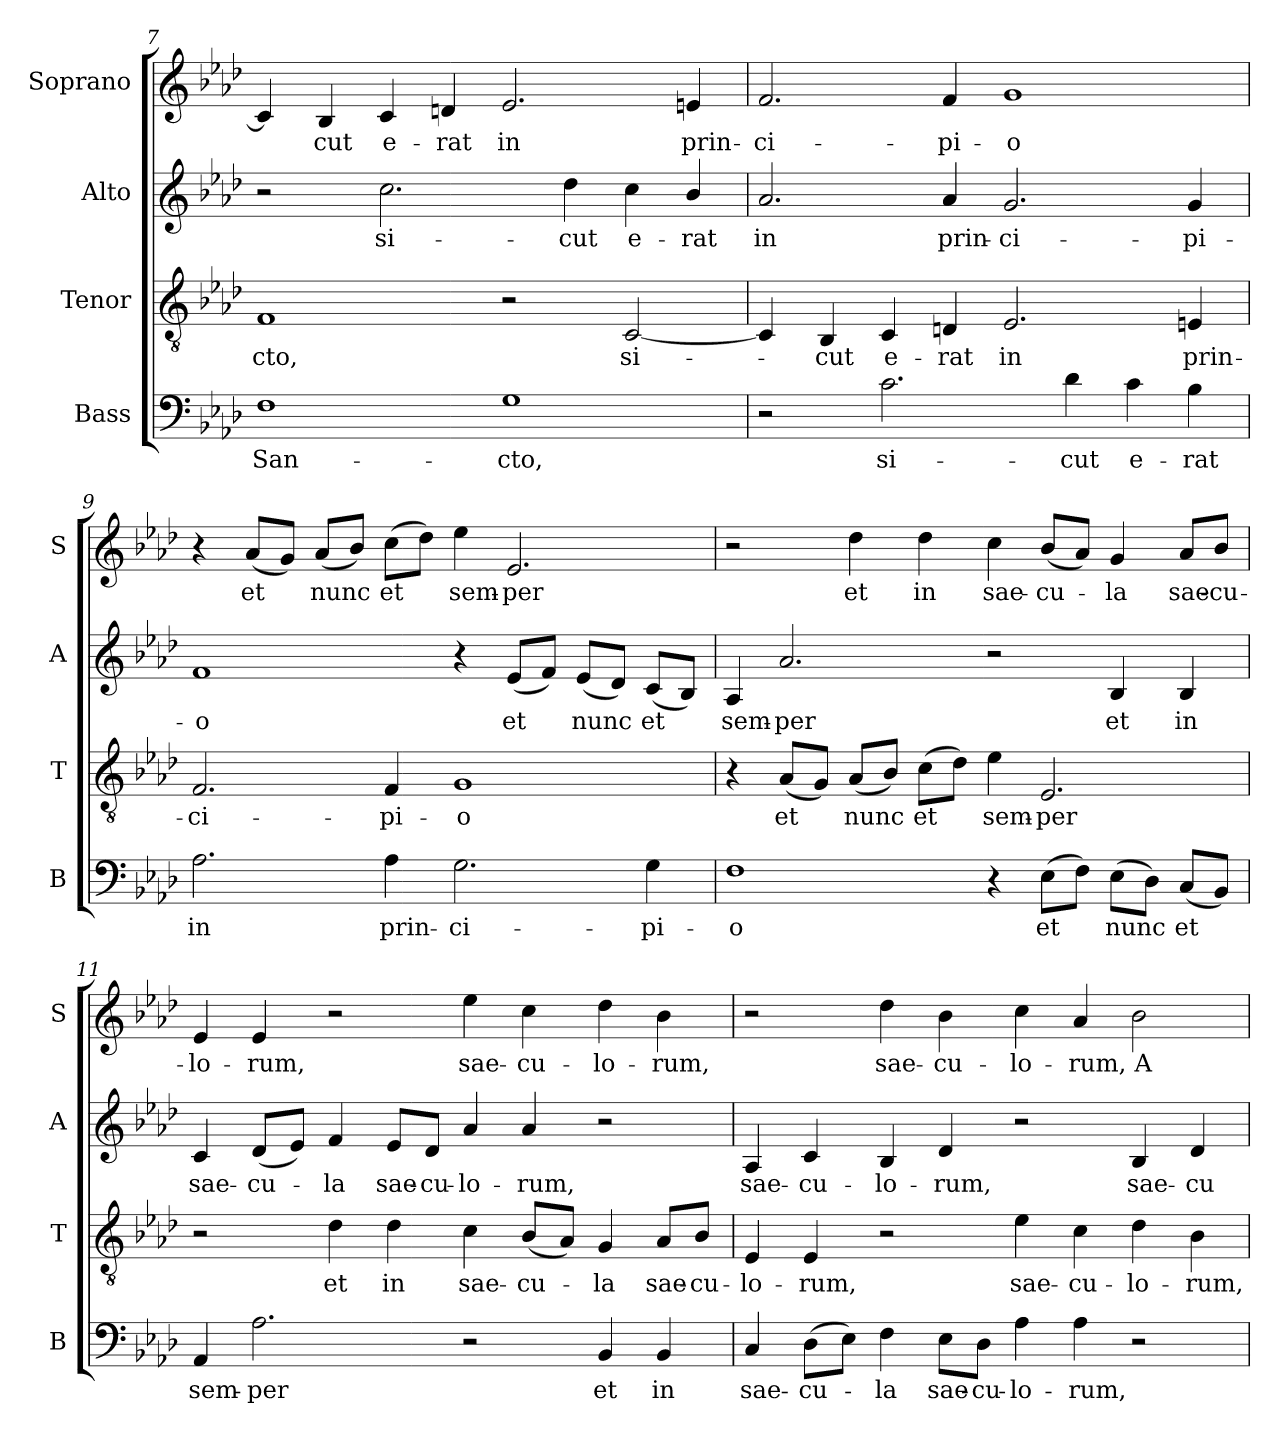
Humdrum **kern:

**kern	**text	**kern	**text	**kern	**text	**kern	**text
*part4	*part4	*part3	*part3	*part2	*part2	*part1	*part1
*staff4	*staff4	*staff3	*staff3	*staff2	*staff2	*staff1	*staff1
*I"Bass	*	*I"Tenor	*	*I"Alto	*	*I"Soprano	*
*I'B	*	*I'T	*	*I'A	*	*I'S	*
!!LO:LB:g=z
*clefF4	*	*clefGv2	*	*clefG2	*	*clefG2	*
*k[b-e-a-d-]	*	*k[b-e-a-d-]	*	*k[b-e-a-d-]	*	*k[b-e-a-d-]	*
*A-:	*	*A-:	*	*A-:	*	*A-:	*
=7	=7	=7	=7	=7	=7	=7	=7
!	!LO:LY:b	!	!LO:LY:b	!	!	!	!
1F	San-	1F	-cto,	2r	.	4c/]	.
!	!	!	!	!	!	!	!LO:LY:b
.	.	.	.	.	.	4B-/	cut
!	!	!	!	!	!LO:LY:b	!	!LO:LY:b
.	.	.	.	2.cc\	si-	4c/	e-
!	!	!	!	!	!	!	!LO:LY:b
.	.	.	.	.	.	4dn/	-rat
!	!LO:LY:b	!	!	!	!	!	!LO:LY:b
1G	-cto,	2r	.	.	.	2.e-/	in
!	!	!	!	!	!LO:LY:b	!	!
.	.	.	.	4dd-\	-cut	.	.
!	!	!	!LO:LY:b	!	!LO:LY:b	!	!
.	.	[2C/	si-	4cc\	e-	.	.
!	!	!	!	!	!LO:LY:b	!	!LO:LY:b
.	.	.	.	4b-/	-rat	4en/	prin-
=8	=8	=8	=8	=8	=8	=8	=8
!	!	!	!	!	!LO:LY:b	!	!LO:LY:b
2r	.	4C/]	.	2.a-/	in	2.f/	-ci-
!	!	!	!LO:LY:b	!	!	!	!
.	.	4BB-/	cut	.	.	.	.
!	!LO:LY:b	!	!LO:LY:b	!	!	!	!
2.c\	si-	4C/	e-	.	.	.	.
!	!	!	!LO:LY:b	!	!LO:LY:b	!	!LO:LY:b
.	.	4Dn/	-rat	4a-/	prin-	4f/	-pi-
!	!	!	!LO:LY:b	!	!LO:LY:b	!	!LO:LY:b
.	.	2.E-/	in	2.g/	-ci-	1g	-o
!	!LO:LY:b	!	!	!	!	!	!
4d-\	-cut	.	.	.	.	.	.
!	!LO:LY:b	!	!	!	!	!	!
4c\	e-	.	.	.	.	.	.
!	!LO:LY:b	!	!LO:LY:b	!	!LO:LY:b	!	!
4B-\	-rat	4En/	prin-	4g/	-pi-	.	.
=9	=9	=9	=9	=9	=9	=9	=9
!	!LO:LY:b	!	!LO:LY:b	!	!LO:LY:b	!	!
2.A-\	in	2.F/	-ci-	1f	-o	4r	.
!	!	!	!	!	!	!	!LO:LY:b
.	.	.	.	.	.	(<8a-/L	et
.	.	.	.	.	.	8g/J)	.
!	!	!	!	!	!	!	!LO:LY:b
.	.	.	.	.	.	(<8a-/L	nunc
.	.	.	.	.	.	8b-/J)	.
!	!LO:LY:b	!	!LO:LY:b	!	!	!	!LO:LY:b
4A-\	prin-	4F/	-pi-	.	.	(>8cc\L	et
.	.	.	.	.	.	8dd-\J)	.
!	!LO:LY:b	!	!LO:LY:b	!	!	!	!LO:LY:b
2.G\	-ci-	1G	-o	4r	.	4ee-\	sem-
!	!	!	!	!	!LO:LY:b	!	!LO:LY:b
.	.	.	.	(<8e-/L	et	2.e-/	-per
.	.	.	.	8f/J)	.	.	.
!	!	!	!	!	!LO:LY:b	!	!
.	.	.	.	(<8e-/L	nunc	.	.
.	.	.	.	8d-/J)	.	.	.
!	!LO:LY:b	!	!	!	!LO:LY:b	!	!
4G\	-pi-	.	.	(<8c/L	et	.	.
.	.	.	.	8B-/J)	.	.	.
!!LO:PB:g=z
=10	=10	=10	=10	=10	=10	=10	=10
!	!LO:LY:b	!	!	!	!LO:LY:b	!	!
1F	-o	4r	.	4A-/	sem-	2r	.
!	!	!	!LO:LY:b	!	!LO:LY:b	!	!
.	.	(<8A-/L	et	2.a-/	-per	.	.
.	.	8G/J)	.	.	.	.	.
!	!	!	!LO:LY:b	!	!	!	!LO:LY:b
.	.	(<8A-/L	nunc	.	.	4dd-\	et
.	.	8B-/J)	.	.	.	.	.
!	!	!	!LO:LY:b	!	!	!	!LO:LY:b
.	.	(>8c\L	et	.	.	4dd-\	in
.	.	8d-\J)	.	.	.	.	.
!	!	!	!LO:LY:b	!	!	!	!LO:LY:b
4r	.	4e-\	sem-	2r	.	4cc\	sae-
!	!LO:LY:b	!	!LO:LY:b	!	!	!	!LO:LY:b
(>8E-\L	et	2.E-/	-per	.	.	(<8b-/L	-cu-
8F\J)	.	.	.	.	.	8a-/J)	.
!	!LO:LY:b	!	!	!	!LO:LY:b	!	!LO:LY:b
(>8E-\L	nunc	.	.	4B-/	et	4g/	la
8D-\J)	.	.	.	.	.	.	.
!	!LO:LY:b	!	!	!	!LO:LY:b	!	!LO:LY:b
(<8C/L	et	.	.	4B-/	in	8a-/L	sae-
!	!	!	!	!	!	!	!LO:LY:b
8BB-/J)	.	.	.	.	.	8b-/J	-cu-
=11	=11	=11	=11	=11	=11	=11	=11
!	!LO:LY:b	!	!	!	!LO:LY:b	!	!LO:LY:b
4AA-/	sem-	2r	.	4c/	sae-	4e-/	-lo-
!	!LO:LY:b	!	!	!	!LO:LY:b	!	!LO:LY:b
2.A-\	-per	.	.	(<8d-/L	-cu-	4e-/	-rum,
.	.	.	.	8e-/J)	.	.	.
!	!	!	!LO:LY:b	!	!LO:LY:b	!	!
.	.	4d-\	et	4f/	la	2r	.
!	!	!	!LO:LY:b	!	!LO:LY:b	!	!
.	.	4d-\	in	8e-/L	sae-	.	.
!	!	!	!	!	!LO:LY:b	!	!
.	.	.	.	8d-/J	-cu-	.	.
!	!	!	!LO:LY:b	!	!LO:LY:b	!	!LO:LY:b
2r	.	4c\	sae-	4a-/	-lo-	4ee-\	sae-
!	!	!	!LO:LY:b	!	!LO:LY:b	!	!LO:LY:b
.	.	(<8B-/L	-cu-	4a-/	-rum,	4cc\	-cu-
.	.	8A-/J)	.	.	.	.	.
!	!LO:LY:b	!	!LO:LY:b	!	!	!	!LO:LY:b
4BB-/	et	4G/	la	2r	.	4dd-\	-lo-
!	!LO:LY:b	!	!LO:LY:b	!	!	!	!LO:LY:b
4BB-/	in	8A-/L	sae-	.	.	4b-\	-rum,
!	!	!	!LO:LY:b	!	!	!	!
.	.	8B-/J	-cu-	.	.	.	.
!!LO:LB:g=z
=12	=12	=12	=12	=12	=12	=12	=12
!	!LO:LY:b	!	!LO:LY:b	!	!LO:LY:b	!	!
4C/	sae-	4E-/	-lo-	4A-/	sae-	2r	.
!	!LO:LY:b	!	!LO:LY:b	!	!LO:LY:b	!	!
(>8D-\L	-cu-	4E-/	-rum,	4c/	-cu-	.	.
8E-\J)	.	.	.	.	.	.	.
!	!LO:LY:b	!	!	!	!LO:LY:b	!	!LO:LY:b
4F\	-la	2r	.	4B-/	-lo-	4dd-\	sae-
!	!LO:LY:b	!	!	!	!LO:LY:b	!	!LO:LY:b
8E-\L	sae-	.	.	4d-/	-rum,	4b-\	-cu-
!	!LO:LY:b	!	!	!	!	!	!
8D-\J	-cu-	.	.	.	.	.	.
!	!LO:LY:b	!	!LO:LY:b	!	!	!	!LO:LY:b
4A-\	-lo-	4e-\	sae-	2r	.	4cc\	-lo-
!	!LO:LY:b	!	!LO:LY:b	!	!	!	!LO:LY:b
4A-\	-rum,	4c\	-cu-	.	.	4a-/	-rum,
!	!	!	!LO:LY:b	!	!LO:LY:b	!	!LO:LY:b
2r	.	4d-\	-lo-	4B-/	sae-	2b-\	A-
!	!	!	!LO:LY:b	!	!LO:LY:b	!	!
.	.	4B-\	-rum,	4d-/	-cu-	.	.
=	=	=	=	=	=	=	=
*-	*-	*-	*-	*-	*-	*-	*-
